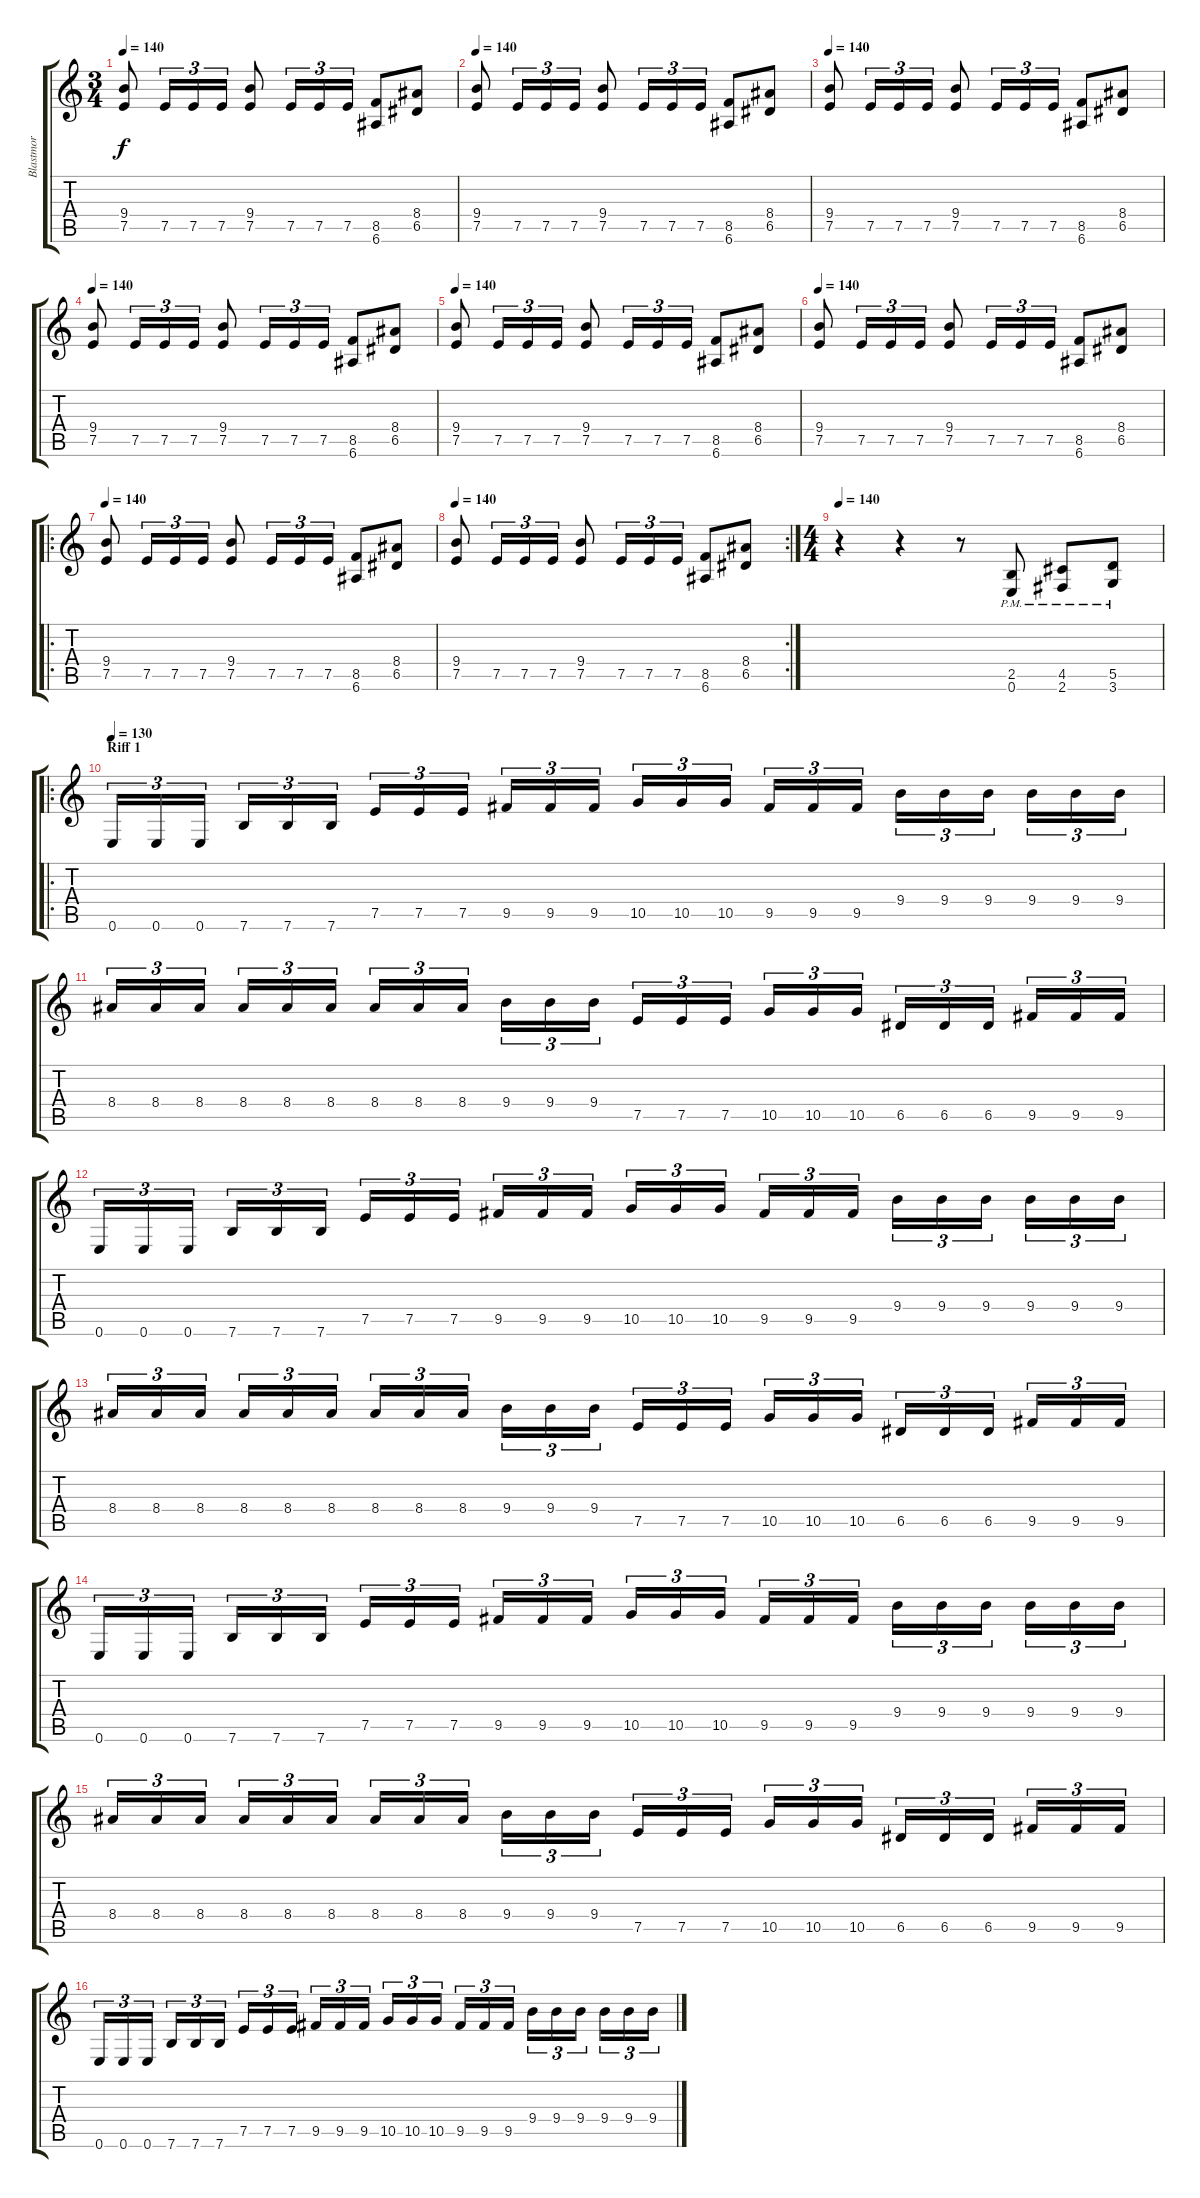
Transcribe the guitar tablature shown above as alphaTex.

\track ("Blastmor" "Blastmor") {instrument distortionguitar}
\staff {score tabs}
\tuning (E4 B3 G3 D3 A2 E2) {hide}
\ts (3 4)
\tempo 140
\clef g2
\ks c
(9.4 7.5).8{dy f} 7.5.16{tu (3 2)} 7.5.16{tu (3 2)} 7.5.16{tu (3 2)} (9.4 7.5).8 7.5.16{tu (3 2)} 7.5.16{tu (3 2)} 7.5.16{tu (3 2)} (8.5 6.6).8 (8.4 6.5).8 |
\tempo 140
(9.4 7.5).8 7.5.16{tu (3 2)} 7.5.16{tu (3 2)} 7.5.16{tu (3 2)} (9.4 7.5).8 7.5.16{tu (3 2)} 7.5.16{tu (3 2)} 7.5.16{tu (3 2)} (8.5 6.6).8 (8.4 6.5).8 |
\tempo 140
(9.4 7.5).8 7.5.16{tu (3 2)} 7.5.16{tu (3 2)} 7.5.16{tu (3 2)} (9.4 7.5).8 7.5.16{tu (3 2)} 7.5.16{tu (3 2)} 7.5.16{tu (3 2)} (8.5 6.6).8 (8.4 6.5).8 |
\tempo 140
(9.4 7.5).8 7.5.16{tu (3 2)} 7.5.16{tu (3 2)} 7.5.16{tu (3 2)} (9.4 7.5).8 7.5.16{tu (3 2)} 7.5.16{tu (3 2)} 7.5.16{tu (3 2)} (8.5 6.6).8 (8.4 6.5).8 |
\tempo 140
(9.4 7.5).8 7.5.16{tu (3 2)} 7.5.16{tu (3 2)} 7.5.16{tu (3 2)} (9.4 7.5).8 7.5.16{tu (3 2)} 7.5.16{tu (3 2)} 7.5.16{tu (3 2)} (8.5 6.6).8 (8.4 6.5).8 |
\tempo 140
(9.4 7.5).8 7.5.16{tu (3 2)} 7.5.16{tu (3 2)} 7.5.16{tu (3 2)} (9.4 7.5).8 7.5.16{tu (3 2)} 7.5.16{tu (3 2)} 7.5.16{tu (3 2)} (8.5 6.6).8 (8.4 6.5).8 |
\ro
\tempo 140
(9.4 7.5).8 7.5.16{tu (3 2)} 7.5.16{tu (3 2)} 7.5.16{tu (3 2)} (9.4 7.5).8 7.5.16{tu (3 2)} 7.5.16{tu (3 2)} 7.5.16{tu (3 2)} (8.5 6.6).8 (8.4 6.5).8 |
\rc 2
\tempo 140
(9.4 7.5).8 7.5.16{tu (3 2)} 7.5.16{tu (3 2)} 7.5.16{tu (3 2)} (9.4 7.5).8 7.5.16{tu (3 2)} 7.5.16{tu (3 2)} 7.5.16{tu (3 2)} (8.5 6.6).8 (8.4 6.5).8 |
\ts (4 4)
\section ("" "")
\tempo 130
\tempo 140
r.4 r.4 r.8 (2.5{pm} 0.6{pm}).8 (4.5{pm} 2.6{pm}).8 (5.5{pm} 3.6{pm}).8 |
\ro
\section ("" "Riff 1")
\tempo 130
0.6.16{tu (3 2)} 0.6.16{tu (3 2)} 0.6.16{tu (3 2)} 7.6.16{tu (3 2)} 7.6.16{tu (3 2)} 7.6.16{tu (3 2)} 7.5.16{tu (3 2)} 7.5.16{tu (3 2)} 7.5.16{tu (3 2)} 9.5.16{tu (3 2)} 9.5.16{tu (3 2)} 9.5.16{tu (3 2)} 10.5.16{tu (3 2)} 10.5.16{tu (3 2)} 10.5.16{tu (3 2)} 9.5.16{tu (3 2)} 9.5.16{tu (3 2)} 9.5.16{tu (3 2)} 9.4.16{tu (3 2)} 9.4.16{tu (3 2)} 9.4.16{tu (3 2)} 9.4.16{tu (3 2)} 9.4.16{tu (3 2)} 9.4.16{tu (3 2)} |
8.4.16{tu (3 2)} 8.4.16{tu (3 2)} 8.4.16{tu (3 2)} 8.4.16{tu (3 2)} 8.4.16{tu (3 2)} 8.4.16{tu (3 2)} 8.4.16{tu (3 2)} 8.4.16{tu (3 2)} 8.4.16{tu (3 2)} 9.4.16{tu (3 2)} 9.4.16{tu (3 2)} 9.4.16{tu (3 2)} 7.5.16{tu (3 2)} 7.5.16{tu (3 2)} 7.5.16{tu (3 2)} 10.5.16{tu (3 2)} 10.5.16{tu (3 2)} 10.5.16{tu (3 2)} 6.5.16{tu (3 2)} 6.5.16{tu (3 2)} 6.5.16{tu (3 2)} 9.5.16{tu (3 2)} 9.5.16{tu (3 2)} 9.5.16{tu (3 2)} |
0.6.16{tu (3 2)} 0.6.16{tu (3 2)} 0.6.16{tu (3 2)} 7.6.16{tu (3 2)} 7.6.16{tu (3 2)} 7.6.16{tu (3 2)} 7.5.16{tu (3 2)} 7.5.16{tu (3 2)} 7.5.16{tu (3 2)} 9.5.16{tu (3 2)} 9.5.16{tu (3 2)} 9.5.16{tu (3 2)} 10.5.16{tu (3 2)} 10.5.16{tu (3 2)} 10.5.16{tu (3 2)} 9.5.16{tu (3 2)} 9.5.16{tu (3 2)} 9.5.16{tu (3 2)} 9.4.16{tu (3 2)} 9.4.16{tu (3 2)} 9.4.16{tu (3 2)} 9.4.16{tu (3 2)} 9.4.16{tu (3 2)} 9.4.16{tu (3 2)} |
8.4.16{tu (3 2)} 8.4.16{tu (3 2)} 8.4.16{tu (3 2)} 8.4.16{tu (3 2)} 8.4.16{tu (3 2)} 8.4.16{tu (3 2)} 8.4.16{tu (3 2)} 8.4.16{tu (3 2)} 8.4.16{tu (3 2)} 9.4.16{tu (3 2)} 9.4.16{tu (3 2)} 9.4.16{tu (3 2)} 7.5.16{tu (3 2)} 7.5.16{tu (3 2)} 7.5.16{tu (3 2)} 10.5.16{tu (3 2)} 10.5.16{tu (3 2)} 10.5.16{tu (3 2)} 6.5.16{tu (3 2)} 6.5.16{tu (3 2)} 6.5.16{tu (3 2)} 9.5.16{tu (3 2)} 9.5.16{tu (3 2)} 9.5.16{tu (3 2)} |
0.6.16{tu (3 2)} 0.6.16{tu (3 2)} 0.6.16{tu (3 2)} 7.6.16{tu (3 2)} 7.6.16{tu (3 2)} 7.6.16{tu (3 2)} 7.5.16{tu (3 2)} 7.5.16{tu (3 2)} 7.5.16{tu (3 2)} 9.5.16{tu (3 2)} 9.5.16{tu (3 2)} 9.5.16{tu (3 2)} 10.5.16{tu (3 2)} 10.5.16{tu (3 2)} 10.5.16{tu (3 2)} 9.5.16{tu (3 2)} 9.5.16{tu (3 2)} 9.5.16{tu (3 2)} 9.4.16{tu (3 2)} 9.4.16{tu (3 2)} 9.4.16{tu (3 2)} 9.4.16{tu (3 2)} 9.4.16{tu (3 2)} 9.4.16{tu (3 2)} |
8.4.16{tu (3 2)} 8.4.16{tu (3 2)} 8.4.16{tu (3 2)} 8.4.16{tu (3 2)} 8.4.16{tu (3 2)} 8.4.16{tu (3 2)} 8.4.16{tu (3 2)} 8.4.16{tu (3 2)} 8.4.16{tu (3 2)} 9.4.16{tu (3 2)} 9.4.16{tu (3 2)} 9.4.16{tu (3 2)} 7.5.16{tu (3 2)} 7.5.16{tu (3 2)} 7.5.16{tu (3 2)} 10.5.16{tu (3 2)} 10.5.16{tu (3 2)} 10.5.16{tu (3 2)} 6.5.16{tu (3 2)} 6.5.16{tu (3 2)} 6.5.16{tu (3 2)} 9.5.16{tu (3 2)} 9.5.16{tu (3 2)} 9.5.16{tu (3 2)} |
0.6.16{tu (3 2)} 0.6.16{tu (3 2)} 0.6.16{tu (3 2)} 7.6.16{tu (3 2)} 7.6.16{tu (3 2)} 7.6.16{tu (3 2)} 7.5.16{tu (3 2)} 7.5.16{tu (3 2)} 7.5.16{tu (3 2)} 9.5.16{tu (3 2)} 9.5.16{tu (3 2)} 9.5.16{tu (3 2)} 10.5.16{tu (3 2)} 10.5.16{tu (3 2)} 10.5.16{tu (3 2)} 9.5.16{tu (3 2)} 9.5.16{tu (3 2)} 9.5.16{tu (3 2)} 9.4.16{tu (3 2)} 9.4.16{tu (3 2)} 9.4.16{tu (3 2)} 9.4.16{tu (3 2)} 9.4.16{tu (3 2)} 9.4.16{tu (3 2)}
